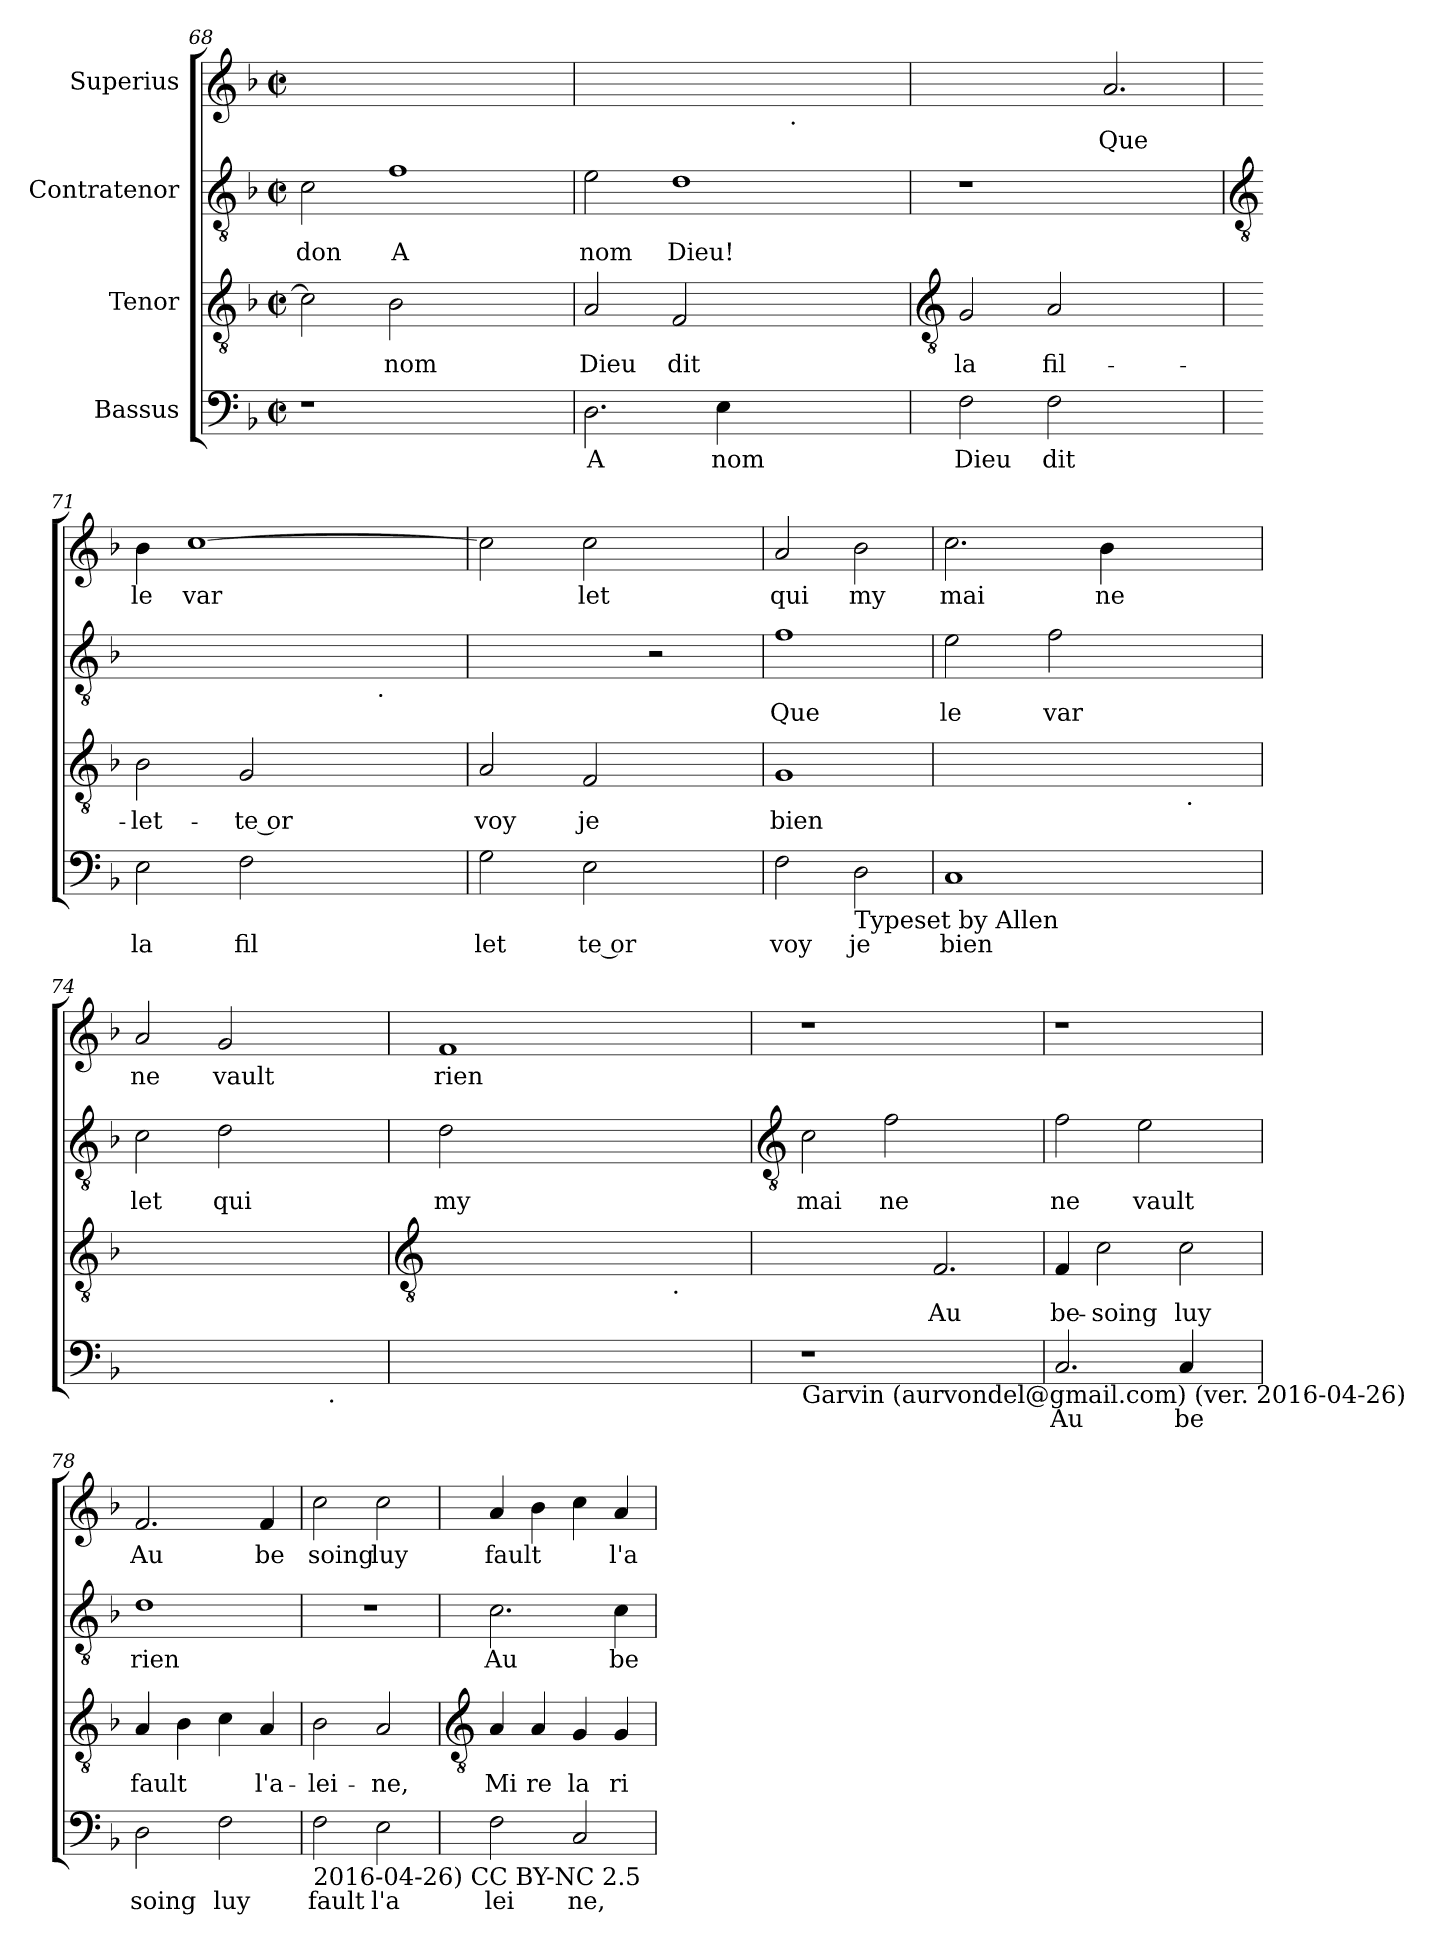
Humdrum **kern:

**kern	**text	**kern	**text	**kern	**text	**kern	**text
*part4	*part4	*part3	*part3	*part2	*part2	*part1	*part1
*staff4	*staff4	*staff3	*staff3	*staff2	*staff2	*staff1	*staff1
*I"Bassus	*	*I"Tenor	*	*I"Contratenor	*	*I"Superius	*
*clefF4	*	*clefGv2	*	*clefGv2	*	*clefG2	*
*k[b-]	*	*k[b-]	*	*k[b-]	*	*k[b-]	*
*F:	*	*F:	*	*F:	*	*F:	*
*M2/2	*	*M2/2	*	*M2/2	*	*M2/2	*
*met(c|)	*	*met(c|)	*	*met(c|)	*	*met(c|)	*
=68	=68	=68	=68	=68	=68	=68	=68
!	!	!	!	!	!LO:LY:b	!	!
1r	.	2c\]	.	2c\	-don	4ryy	.
.	.	.	.	.	.	4ryy	.
!	!	!	!LO:LY:b	!	!LO:LY:b	!	!
.	.	2B-\	nom	1f	A	4ryy	.
.	.	.	.	.	.	32ryy	.
.	.	.	.	.	.	2ryy	.
2ryy	.	2ryy	.	.	.	.	.
.	.	.	.	.	.	8..ryy	.
!!LO:LB:g=z
=69	=69	=69	=69	=69	=69	=69	=69
!	!LO:LY:b	!	!LO:LY:b	!	!LO:LY:b	!	!
2.D\	A	2A/	Dieu	2e\	nom	4ryy	.
.	.	.	.	.	.	4ryy	.
!	!	!	!LO:LY:b	!	!LO:LY:b	!	!
.	.	2F/	dit	1d	Dieu!	4ryy	.
!	!LO:LY:b	!	!	!	!	!	!
4E\	nom	.	.	.	.	32ryy	.
.	.	.	.	.	.	32ryy	.
.	.	.	.	.	.	32ryy	.
.	.	.	.	.	.	32ryy	.
.	.	.	.	.	.	32ryy	.
.	.	.	.	.	.	32ryy	.
!	!	!	!	!	!	!LO:TX:b:t=.	!
.	.	.	.	.	.	32ryy	.
.	.	.	.	.	.	4ryy	.
2ryy	.	2ryy	.	.	.	.	.
.	.	.	.	.	.	4ryy	.
.	.	.	.	.	.	32ryy	.
!!LO:LB:g=z
=70	=70	=70	=70	=70	=70	=70	=70
*	*	*clefGv2	*	*	*	*	*
!	!LO:LY:b	!	!LO:LY:b	!	!	!	!
2F\	Dieu	2G/	la	1r	.	4ryy	.
.	.	.	.	.	.	4ryy	.
!	!LO:LY:b	!	!LO:LY:b	!	!	!	!
2F\	dit	2A/	fil-	.	.	4ryy	.
.	.	.	.	.	.	32ryy	.
!	!	!	!	!	!	!	!LO:LY:b
.	.	.	.	.	.	2.a/	Que
2ryy	.	2ryy	.	2ryy	.	.	.
32ryy	.	32ryy	.	32ryy	.	.	.
!!LO:LB:g=z
=71	=71	=71	=71	=71	=71	=71	=71
*	*	*	*	*clefGv2	*	*	*
!	!LO:LY:b	!	!LO:LY:b	!	!	!	!LO:LY:b
2E\	la	2B-\	-let-	4ryy	.	4b-\	le
!	!	!	!	!	!	!	!LO:LY:b
.	.	.	.	4ryy	.	[1cc	var
!	!LO:LY:b	!	!LO:LY:b	!	!	!	!
2F\	fil	2G/	-te or	4ryy	.	.	.
.	.	.	.	32ryy	.	.	.
.	.	.	.	32ryy	.	.	.
.	.	.	.	32ryy	.	.	.
.	.	.	.	32ryy	.	.	.
.	.	.	.	32ryy	.	.	.
.	.	.	.	32ryy	.	.	.
!	!	!	!	!LO:TX:b:t=.	!	!	!
.	.	.	.	32ryy	.	.	.
.	.	.	.	4ryy	.	.	.
4ryy	.	4ryy	.	.	.	.	.
.	.	.	.	32ryy	.	.	.
=72	=72	=72	=72	=72	=72	=72	=72
!	!LO:LY:b	!	!LO:LY:b	!	!	!	!
2G\	let	2A/	voy	4ryy	.	2cc\]	.
.	.	.	.	4ryy	.	.	.
!	!LO:LY:b	!	!LO:LY:b	!	!	!	!LO:LY:b
2E\	te or	2F/	je	4ryy	.	2cc\	let
.	.	.	.	32ryy	.	.	.
.	.	.	.	2r	.	.	.
4ryy	.	4ryy	.	.	.	4ryy	.
32ryy	.	32ryy	.	.	.	32ryy	.
=73	=73	=73	=73	=73	=73	=73	=73
!	!LO:LY:b	!	!LO:LY:b	!	!LO:LY:b	!	!LO:LY:b
2F\	voy	1G	bien	1f	Que	2a/	qui
!LO:TX:b:t=Typeset by Allen	!	!	!	!	!	!	!
!	!LO:LY:b	!	!	!	!	!	!LO:LY:b
2D\	je	.	.	.	.	2b-\	my
!!LO:LB:g=z
=74	=74	=74	=74	=74	=74	=74	=74
!	!LO:LY:b	!	!	!	!LO:LY:b	!	!LO:LY:b
1C	bien	4ryy	.	2e\	le	2.cc\	mai
.	.	4ryy	.	.	.	.	.
!	!	!	!	!	!LO:LY:b	!	!
.	.	4ryy	.	2f\	var	.	.
!	!	!	!	!	!	!	!LO:LY:b
.	.	32ryy	.	.	.	4b-\	ne
.	.	32ryy	.	.	.	.	.
.	.	32ryy	.	.	.	.	.
.	.	32ryy	.	.	.	.	.
.	.	32ryy	.	.	.	.	.
.	.	32ryy	.	.	.	.	.
!	!	!LO:TX:b:t=.	!	!	!	!	!
.	.	32ryy	.	.	.	.	.
.	.	4ryy	.	.	.	.	.
8..ryy	.	.	.	8..ryy	.	8..ryy	.
=74A	=74A	=74A	=74A	=74A	=74A	=74A	=74A
!	!	!	!	!	!LO:LY:b	!	!LO:LY:b
4ryy	.	4ryy	.	2c\	let	2a/	ne
4ryy	.	4ryy	.	.	.	.	.
!	!	!	!	!	!LO:LY:b	!	!LO:LY:b
4ryy	.	4ryy	.	2d\	qui	2g/	vault
32ryy	.	32ryy	.	.	.	.	.
32ryy	.	4..ryy	.	.	.	.	.
32ryy	.	.	.	.	.	.	.
32ryy	.	.	.	.	.	.	.
32ryy	.	.	.	.	.	.	.
32ryy	.	.	.	.	.	.	.
!LO:TX:b:t=.	!	!	!	!	!	!	!
32ryy	.	.	.	.	.	.	.
4ryy	.	.	.	.	.	.	.
.	.	.	.	8..ryy	.	8..ryy	.
!!LO:LB:g=z
=75A	=75A	=75A	=75A	=75A	=75A	=75A	=75A
*	*	*clefGv2	*	*	*	*	*
!	!	!	!	!	!LO:LY:b	!	!LO:LY:b
4ryy	.	4ryy	.	2d\	my	1f	rien
4ryy	.	4ryy	.	.	.	.	.
4ryy	.	4ryy	.	2ryy	.	.	.
32ryy	.	64ryy	.	.	.	.	.
.	.	64ryy	.	.	.	.	.
4ryy	.	64ryy	.	.	.	.	.
.	.	64ryy	.	.	.	.	.
.	.	64ryy	.	.	.	.	.
.	.	64ryy	.	.	.	.	.
.	.	64ryy	.	.	.	.	.
.	.	64ryy	.	.	.	.	.
.	.	64ryy	.	.	.	.	.
.	.	64ryy	.	.	.	.	.
.	.	64ryy	.	.	.	.	.
.	.	64ryy	.	.	.	.	.
.	.	64ryy	.	.	.	.	.
.	.	64ryy	.	.	.	.	.
!	!	!LO:TX:b:t=.	!	!	!	!	!
.	.	64ryy	.	.	.	.	.
.	.	4ryy	.	.	.	.	.
.	.	.	.	8...ryy	.	8...ryy	.
8ryy	.	.	.	.	.	.	.
16ryy	.	.	.	.	.	.	.
64ryy	.	.	.	.	.	.	.
!!LO:LB:g=z
=76A	=76A	=76A	=76A	=76A	=76A	=76A	=76A
*	*	*	*	*clefGv2	*	*	*
!LO:TX:b:t=Garvin (aurvondel@gmail.com) (ver. 2016-04-26)	!	!	!	!	!	!	!
!	!	!	!	!	!LO:LY:b	!	!
1r	.	4ryy	.	2c\	mai	1r	.
.	.	4ryy	.	.	.	.	.
!	!	!	!	!	!LO:LY:b	!	!
.	.	4ryy	.	2f\	ne	.	.
.	.	64ryy	.	.	.	.	.
!	!	!	!LO:LY:b	!	!	!	!
.	.	2.F/	Au	.	.	.	.
2ryy	.	.	.	2ryy	.	2ryy	.
64ryy	.	.	.	64ryy	.	64ryy	.
=77	=77	=77	=77	=77	=77	=77	=77
!	!LO:LY:b	!	!LO:LY:b	!	!LO:LY:b	!	!
2.C/	Au	4F/	be-	2f\	ne	1r	.
!	!	!	!LO:LY:b	!	!	!	!
.	.	2c\	-soing	.	.	.	.
!	!	!	!	!	!LO:LY:b	!	!
.	.	.	.	2e\	vault	.	.
!	!LO:LY:b	!	!LO:LY:b	!	!	!	!
4C/	be	2c\	luy	.	.	.	.
4ryy	.	.	.	4ryy	.	4ryy	.
=78	=78	=78	=78	=78	=78	=78	=78
!	!LO:LY:b	!	!LO:LY:b	!	!LO:LY:b	!	!LO:LY:b
2D\	soing	4A/	fault	1d	rien	2.f/	Au
.	.	4B-\	.	.	.	.	.
!	!LO:LY:b	!	!	!	!	!	!
2F\	luy	4c\	.	.	.	.	.
!	!	!	!LO:LY:b	!	!	!	!LO:LY:b
.	.	4A/	l'a-	.	.	4f/	be
!!LO:LB:g=z
=79	=79	=79	=79	=79	=79	=79	=79
!LO:TX:b:t=2016-04-26) CC BY-NC 2.5	!	!	!	!	!	!	!
!	!LO:LY:b	!	!LO:LY:b	!	!	!	!LO:LY:b
2F\	fault	2B-\	-lei-	1r	.	2cc\	soing
!	!LO:LY:b	!	!LO:LY:b	!	!	!	!LO:LY:b
2E\	l'a	2A/	-ne,	.	.	2cc\	luy
!!LO:LB:g=z
=80	=80	=80	=80	=80	=80	=80	=80
*	*	*clefGv2	*	*	*	*	*
!	!LO:LY:b	!	!LO:LY:b	!	!LO:LY:b	!	!LO:LY:b
2F\	lei	4A/	Mi	2.c\	Au	4a/	fault
!	!	!	!LO:LY:b	!	!	!	!
.	.	4A/	re	.	.	4b-\	.
!	!LO:LY:b	!	!LO:LY:b	!	!	!	!
2C/	ne,	4G/	la	.	.	4cc\	.
!	!	!	!LO:LY:b	!	!LO:LY:b	!	!LO:LY:b
.	.	4G/	ri	4c\	be	4a/	l'a
=	=	=	=	=	=	=	=
*-	*-	*-	*-	*-	*-	*-	*-
